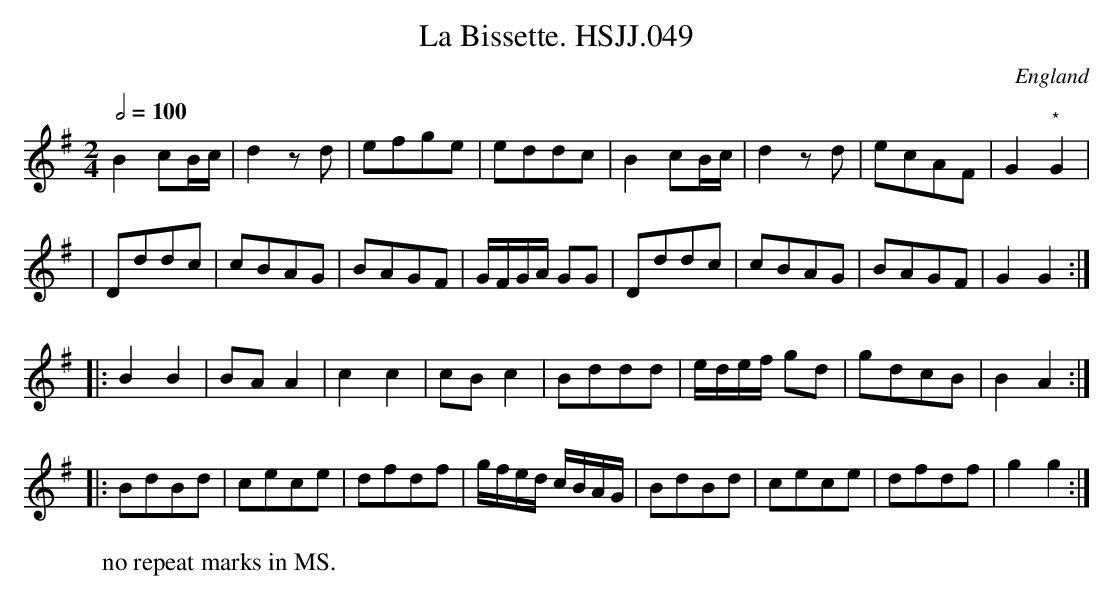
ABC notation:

X:1
T:La Bissette. HSJJ.049
L:1/8
M:2/4
O:England
Q:1/2=100
K:G
B2cB/c/|d2zd|efge|eddc|B2cB/c/|d2zd|ecAF|G2"*"G2|!
|Dddc|cBAG|BAGF|G/F/G/A/ GG|Dddc|cBAG|BAGF|G2G2:|!
|:B2B2|BAA2|c2c2|cBc2|Bddd|e/d/e/f/ gd|gdcB|B2A2:|!
|:BdBd|cece|dfdf|g/f/e/d/ c/B/A/G/|BdBd|cece|dfdf|g2g2:|
W:no repeat marks in MS.
